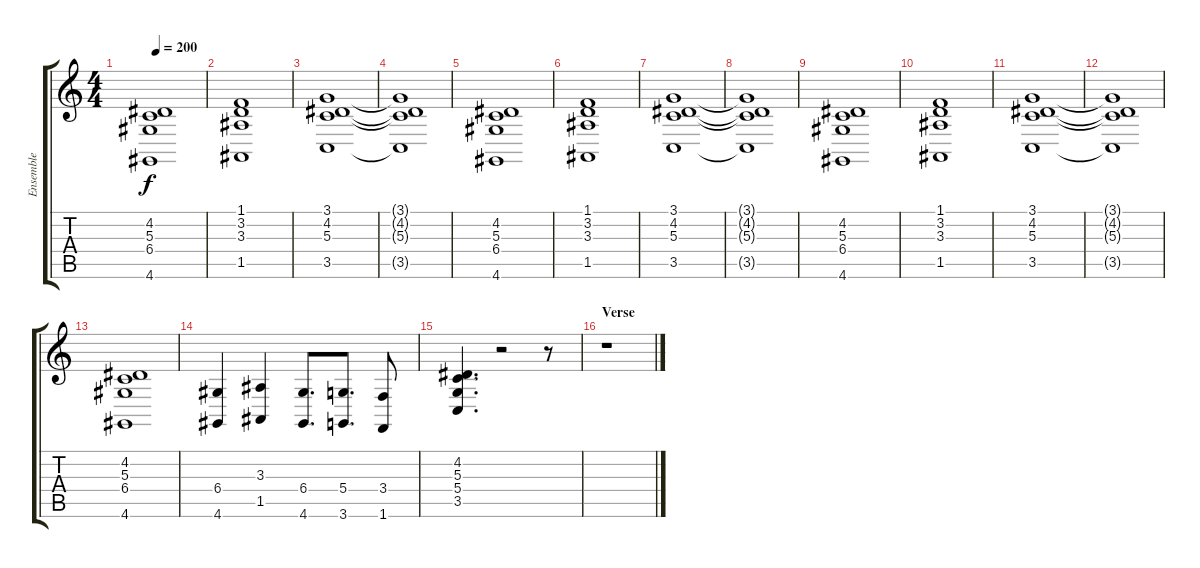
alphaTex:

\track ("Ensemble" "Ensemble") {instrument stringensemble1}
\staff {score tabs}
\tuning (E4 B3 G3 D3 A2 E2) {hide}
\ts (4 4)
\tempo 200
\clef g2
\ks c
(4.2 5.3 6.4 4.6).1{dy f} |
(1.1 3.2 3.3 1.5).1 |
(3.1 4.2 5.3 3.5).1 |
(3.1{t} 4.2{t} 5.3{t} 3.5{t}).1 |
(4.2 5.3 6.4 4.6).1 |
(1.1 3.2 3.3 1.5).1 |
(3.1 4.2 5.3 3.5).1 |
(3.1{t} 4.2{t} 5.3{t} 3.5{t}).1 |
(4.2 5.3 6.4 4.6).1 |
(1.1 3.2 3.3 1.5).1 |
(3.1 4.2 5.3 3.5).1 |
(3.1{t} 4.2{t} 5.3{t} 3.5{t}).1 |
(4.2 5.3 6.4 4.6).1 |
(6.4 4.6).4 (3.3 1.5).4 (6.4 4.6).8{d} (5.4 3.6).8{d} (3.4 1.6).8 |
(4.2 5.3 5.4 3.5).4{d} r.2 r.8 |
\section ("" "Verse")
r.1
